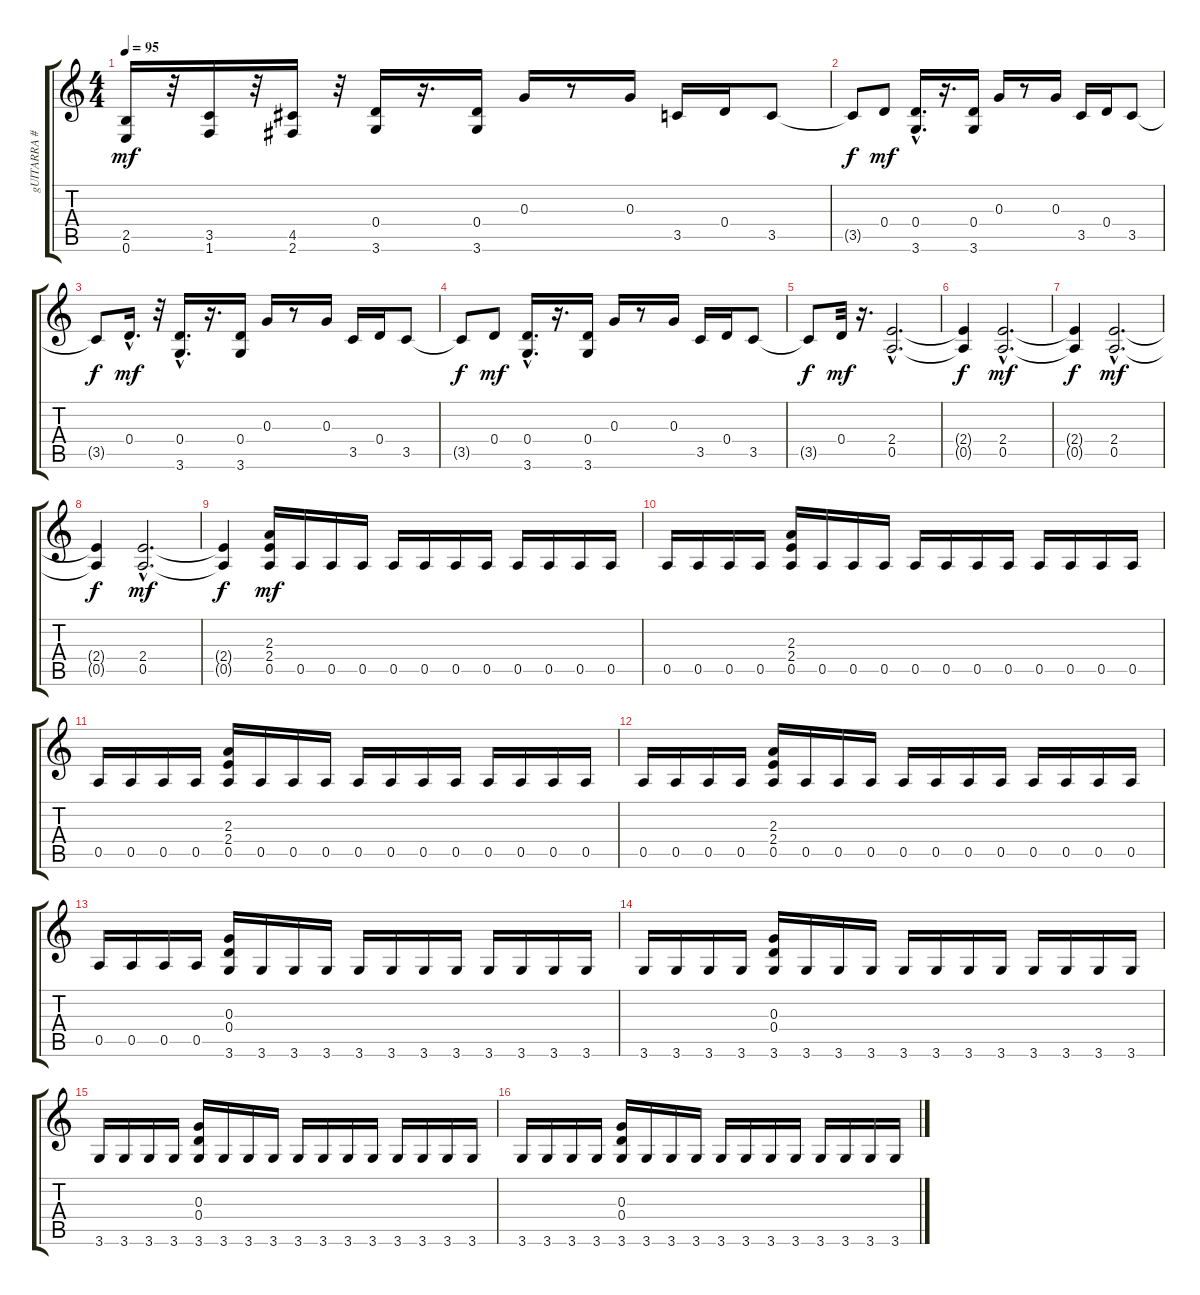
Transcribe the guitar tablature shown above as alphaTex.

\track ("gUITARRA #2" "gUITARRA #") {instrument distortionguitar}
\staff {score tabs}
\tuning (E4 B3 G3 D3 A2 E2) {hide}
\ts (4 4)
\tempo 95
\clef g2
\ks c
(2.5 0.6).16{dy mf} r.32 (3.5 1.6).16 r.32 (4.5 2.6).16 r.32 (0.4 3.6).16 r.16{d} (0.4 3.6).16 0.3.16 r.8 0.3.16 3.5.16 0.4.16 3.5.8 |
3.5{t}.8{dy f} 0.4.8{dy mf} (0.4{hac} 3.6{hac}).16{d} r.16{d} (0.4 3.6).16 0.3.16 r.8 0.3.16 3.5.16 0.4.16 3.5.8 |
3.5{t}.8{dy f} 0.4{hac}.16{d dy mf} r.32 (0.4{hac} 3.6{hac}).16{d} r.16{d} (0.4 3.6).16 0.3.16 r.8 0.3.16 3.5.16 0.4.16 3.5.8 |
3.5{t}.8{dy f} 0.4.8{dy mf} (0.4{hac} 3.6{hac}).16{d} r.16{d} (0.4 3.6).16 0.3.16 r.8 0.3.16 3.5.16 0.4.16 3.5.8 |
3.5{t}.8{dy f} 0.4.32{dy mf} r.16{d} (2.4{hac} 0.5{hac}).2{d} |
(2.4{t} 0.5{t}).4{dy f} (2.4{hac} 0.5{hac}).2{d dy mf} |
(2.4{t} 0.5{t}).4{dy f} (2.4{hac} 0.5{hac}).2{d dy mf} |
(2.4{t} 0.5{t}).4{dy f} (2.4{hac} 0.5{hac}).2{d dy mf} |
(2.4{t} 0.5{t}).4{dy f} (2.3 2.4 0.5).16{dy mf} 0.5.16 0.5.16 0.5.16 0.5.16 0.5.16 0.5.16 0.5.16 0.5.16 0.5.16 0.5.16 0.5.16 |
0.5.16 0.5.16 0.5.16 0.5.16 (2.3 2.4 0.5).16 0.5.16 0.5.16 0.5.16 0.5.16 0.5.16 0.5.16 0.5.16 0.5.16 0.5.16 0.5.16 0.5.16 |
0.5.16 0.5.16 0.5.16 0.5.16 (2.3 2.4 0.5).16 0.5.16 0.5.16 0.5.16 0.5.16 0.5.16 0.5.16 0.5.16 0.5.16 0.5.16 0.5.16 0.5.16 |
0.5.16 0.5.16 0.5.16 0.5.16 (2.3 2.4 0.5).16 0.5.16 0.5.16 0.5.16 0.5.16 0.5.16 0.5.16 0.5.16 0.5.16 0.5.16 0.5.16 0.5.16 |
0.5.16 0.5.16 0.5.16 0.5.16 (0.3 0.4 3.6).16 3.6.16 3.6.16 3.6.16 3.6.16 3.6.16 3.6.16 3.6.16 3.6.16 3.6.16 3.6.16 3.6.16 |
3.6.16 3.6.16 3.6.16 3.6.16 (0.3 0.4 3.6).16 3.6.16 3.6.16 3.6.16 3.6.16 3.6.16 3.6.16 3.6.16 3.6.16 3.6.16 3.6.16 3.6.16 |
3.6.16 3.6.16 3.6.16 3.6.16 (0.3 0.4 3.6).16 3.6.16 3.6.16 3.6.16 3.6.16 3.6.16 3.6.16 3.6.16 3.6.16 3.6.16 3.6.16 3.6.16 |
3.6.16 3.6.16 3.6.16 3.6.16 (0.3 0.4 3.6).16 3.6.16 3.6.16 3.6.16 3.6.16 3.6.16 3.6.16 3.6.16 3.6.16 3.6.16 3.6.16 3.6.16
